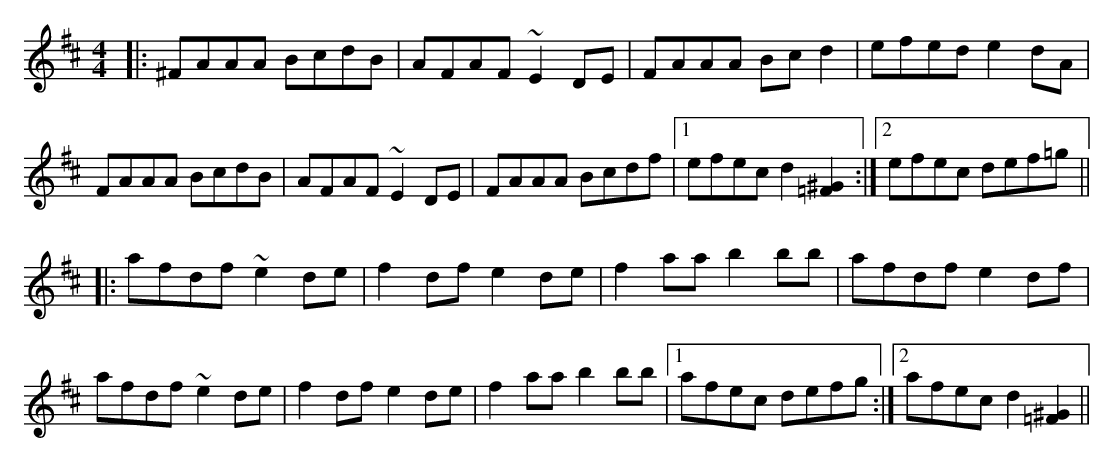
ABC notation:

X:1
M:4/4
K:D
|:^FAAA BcdB|AFAF ~E2 DE|FAAA Bc d2|efed e2dA|
FAAA BcdB|AFAF ~E2 DE|FAAA Bcdf|1 efec d2[^G=F]2:|2 efec def=g||
|:afdf ~e2de|f2df e2de|f2aa b2bb|afdf e2df|
afdf ~e2de|f2df e2de|f2aa b2bb|1 afec defg:|2 afec d2[^G=F]2||
